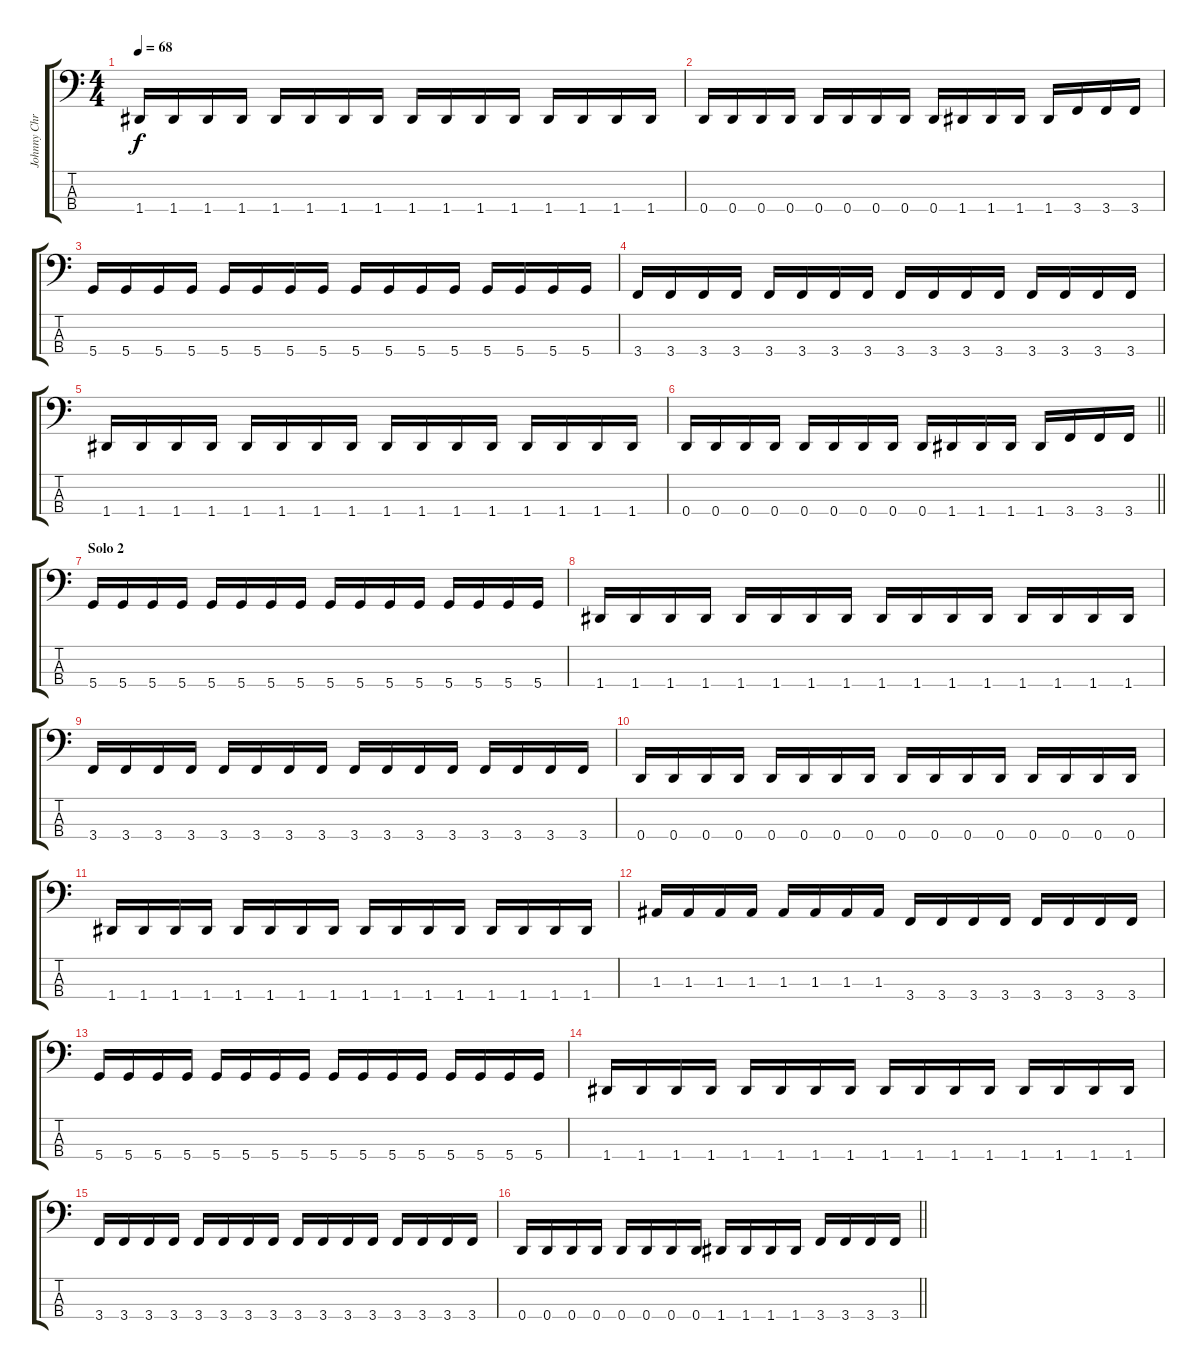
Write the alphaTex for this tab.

\track ("Johnny Christ" "Johnny Chr") {instrument electricbassfinger}
\staff {score tabs}
\tuning (G2 D2 A1 D1) {hide}
\ts (4 4)
\tempo 68
\clef f4
\ks c
1.4.16{dy f} 1.4.16 1.4.16 1.4.16 1.4.16 1.4.16 1.4.16 1.4.16 1.4.16 1.4.16 1.4.16 1.4.16 1.4.16 1.4.16 1.4.16 1.4.16 |
0.4.16 0.4.16 0.4.16 0.4.16 0.4.16 0.4.16 0.4.16 0.4.16 0.4.16 1.4.16 1.4.16 1.4.16 1.4.16 3.4.16 3.4.16 3.4.16 |
5.4.16 5.4.16 5.4.16 5.4.16 5.4.16 5.4.16 5.4.16 5.4.16 5.4.16 5.4.16 5.4.16 5.4.16 5.4.16 5.4.16 5.4.16 5.4.16 |
3.4.16 3.4.16 3.4.16 3.4.16 3.4.16 3.4.16 3.4.16 3.4.16 3.4.16 3.4.16 3.4.16 3.4.16 3.4.16 3.4.16 3.4.16 3.4.16 |
1.4.16 1.4.16 1.4.16 1.4.16 1.4.16 1.4.16 1.4.16 1.4.16 1.4.16 1.4.16 1.4.16 1.4.16 1.4.16 1.4.16 1.4.16 1.4.16 |
\barLineRight lightlight
0.4.16 0.4.16 0.4.16 0.4.16 0.4.16 0.4.16 0.4.16 0.4.16 0.4.16 1.4.16 1.4.16 1.4.16 1.4.16 3.4.16 3.4.16 3.4.16 |
\section ("" "Solo 2")
5.4.16 5.4.16 5.4.16 5.4.16 5.4.16 5.4.16 5.4.16 5.4.16 5.4.16 5.4.16 5.4.16 5.4.16 5.4.16 5.4.16 5.4.16 5.4.16 |
1.4.16 1.4.16 1.4.16 1.4.16 1.4.16 1.4.16 1.4.16 1.4.16 1.4.16 1.4.16 1.4.16 1.4.16 1.4.16 1.4.16 1.4.16 1.4.16 |
3.4.16 3.4.16 3.4.16 3.4.16 3.4.16 3.4.16 3.4.16 3.4.16 3.4.16 3.4.16 3.4.16 3.4.16 3.4.16 3.4.16 3.4.16 3.4.16 |
0.4.16 0.4.16 0.4.16 0.4.16 0.4.16 0.4.16 0.4.16 0.4.16 0.4.16 0.4.16 0.4.16 0.4.16 0.4.16 0.4.16 0.4.16 0.4.16 |
1.4.16 1.4.16 1.4.16 1.4.16 1.4.16 1.4.16 1.4.16 1.4.16 1.4.16 1.4.16 1.4.16 1.4.16 1.4.16 1.4.16 1.4.16 1.4.16 |
1.3.16 1.3.16 1.3.16 1.3.16 1.3.16 1.3.16 1.3.16 1.3.16 3.4.16 3.4.16 3.4.16 3.4.16 3.4.16 3.4.16 3.4.16 3.4.16 |
5.4.16 5.4.16 5.4.16 5.4.16 5.4.16 5.4.16 5.4.16 5.4.16 5.4.16 5.4.16 5.4.16 5.4.16 5.4.16 5.4.16 5.4.16 5.4.16 |
1.4.16 1.4.16 1.4.16 1.4.16 1.4.16 1.4.16 1.4.16 1.4.16 1.4.16 1.4.16 1.4.16 1.4.16 1.4.16 1.4.16 1.4.16 1.4.16 |
3.4.16 3.4.16 3.4.16 3.4.16 3.4.16 3.4.16 3.4.16 3.4.16 3.4.16 3.4.16 3.4.16 3.4.16 3.4.16 3.4.16 3.4.16 3.4.16 |
\barLineRight lightlight
0.4.16 0.4.16 0.4.16 0.4.16 0.4.16 0.4.16 0.4.16 0.4.16 1.4.16 1.4.16 1.4.16 1.4.16 3.4.16 3.4.16 3.4.16 3.4.16
